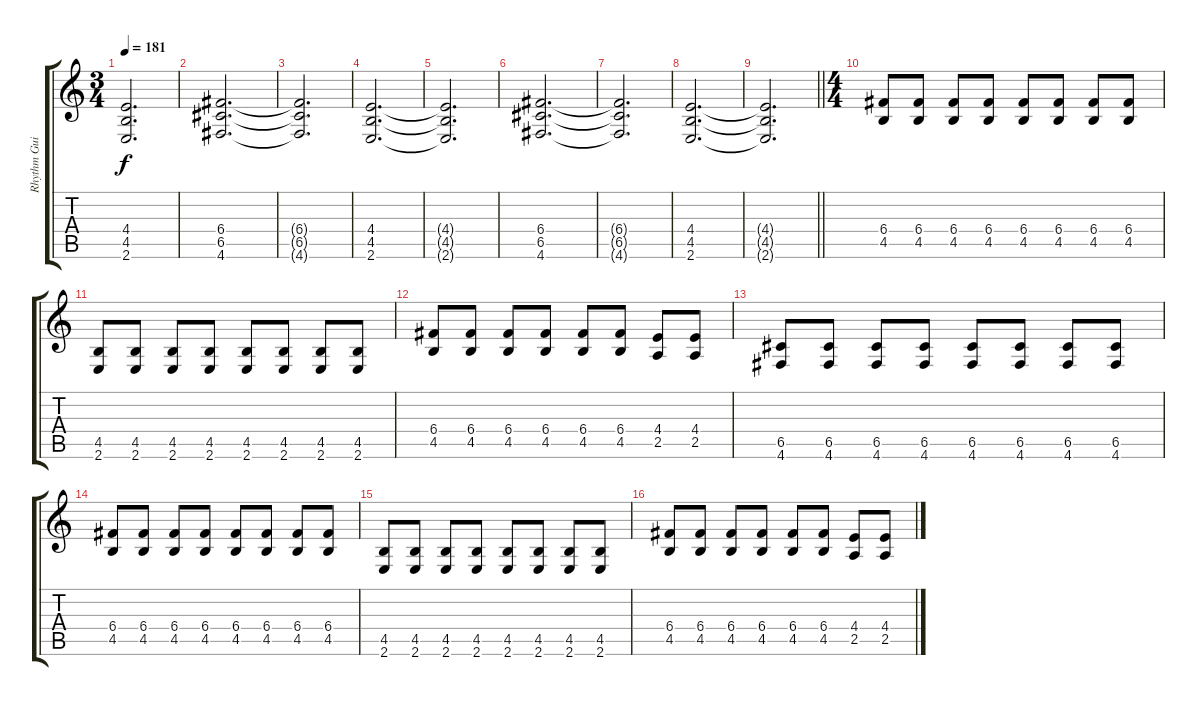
\track ("Rhythm Guitar" "Rhythm Gui") {instrument distortionguitar}
\staff {score tabs}
\tuning (D4 A3 F3 C3 G2 D2) {hide}
\ts (3 4)
\tempo 181
\clef g2
\ks c
(4.4{t} 4.5{t} 2.6{t}).2{d dy f} |
(6.4 6.5 4.6).2{d} |
(6.4{t} 6.5{t} 4.6{t}).2{d} |
(4.4 4.5 2.6).2{d} |
(4.4{t} 4.5{t} 2.6{t}).2{d} |
(6.4 6.5 4.6).2{d} |
(6.4{t} 6.5{t} 4.6{t}).2{d} |
(4.4 4.5 2.6).2{d} |
\barLineRight lightlight
(4.4{t} 4.5{t} 2.6{t}).2{d} |
\ts (4 4)
(6.4 4.5).8 (6.4 4.5).8 (6.4 4.5).8 (6.4 4.5).8 (6.4 4.5).8 (6.4 4.5).8 (6.4 4.5).8 (6.4 4.5).8 |
(4.5 2.6).8 (4.5 2.6).8 (4.5 2.6).8 (4.5 2.6).8 (4.5 2.6).8 (4.5 2.6).8 (4.5 2.6).8 (4.5 2.6).8 |
(6.4 4.5).8 (6.4 4.5).8 (6.4 4.5).8 (6.4 4.5).8 (6.4 4.5).8 (6.4 4.5).8 (4.4 2.5).8 (4.4 2.5).8 |
(6.5 4.6).8 (6.5 4.6).8 (6.5 4.6).8 (6.5 4.6).8 (6.5 4.6).8 (6.5 4.6).8 (6.5 4.6).8 (6.5 4.6).8 |
(6.4 4.5).8 (6.4 4.5).8 (6.4 4.5).8 (6.4 4.5).8 (6.4 4.5).8 (6.4 4.5).8 (6.4 4.5).8 (6.4 4.5).8 |
(4.5 2.6).8 (4.5 2.6).8 (4.5 2.6).8 (4.5 2.6).8 (4.5 2.6).8 (4.5 2.6).8 (4.5 2.6).8 (4.5 2.6).8 |
(6.4 4.5).8 (6.4 4.5).8 (6.4 4.5).8 (6.4 4.5).8 (6.4 4.5).8 (6.4 4.5).8 (4.4 2.5).8 (4.4 2.5).8
